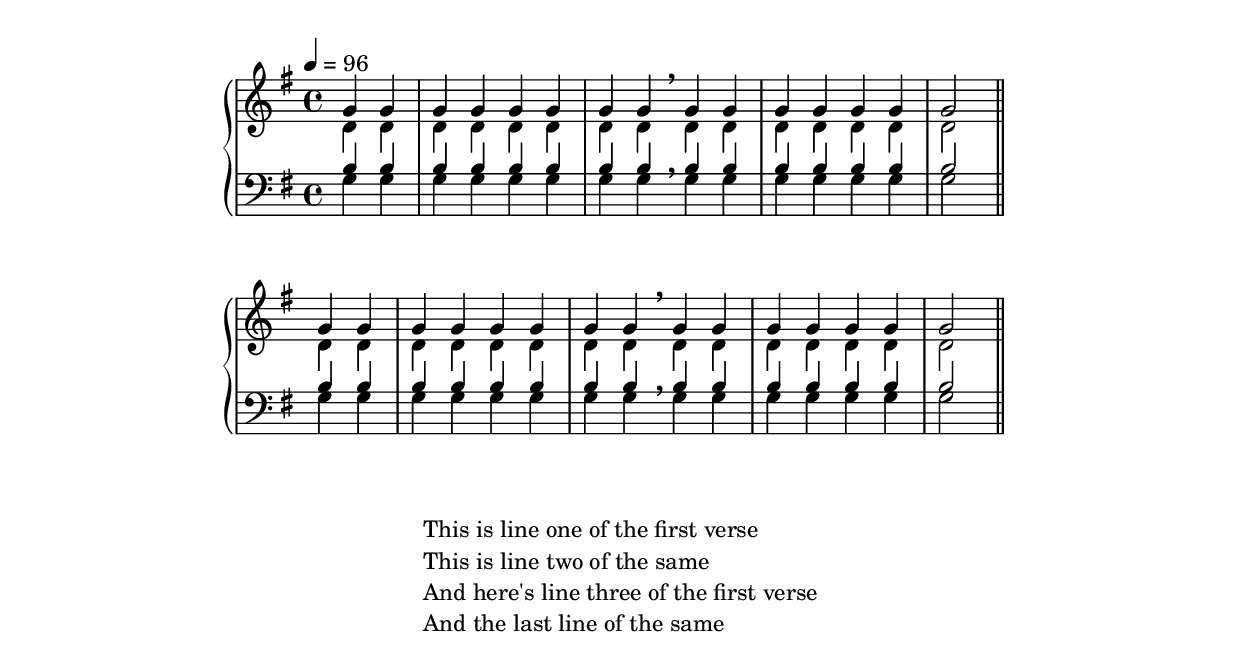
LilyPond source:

%% DO NOT EDIT this file manually; it is automatically
%% generated from LSR http://lsr.dsi.unimi.it
%% Make any changes in LSR itself, or in Documentation/snippets/new/ ,
%% and then run scripts/auxiliar/makelsr.py
%%
%% This file is in the public domain.
\version "2.12.2"

\header {
  lsrtags = "vocal-music, template"

%% Translation of GIT committish: fa19277d20f8ab0397c560eb0e7b814bd804ecec
  texidoces = "
  Este fragmento de código muestra una forma de preparar un himno cuando
cada línea comienza con un compás parcial.  También muestra cómo
añadir los versos como texto independiente debajo de la música.

"

  doctitlees = "Plantilla para himnos"
%%    Translation of GIT committish: ab9e3136d78bfaf15cc6d77ed1975d252c3fe506

  texidocde = "
Dieses Beispiel zeigt eine Möglichkeit, eine Hymnusmelodie zu setzen, in
der jede Zeiel mit einem Auftakt beginnt und einem unvollständigen
Takt abschließt.  Es zeigt auch, wie man die Strophen als allein stehenden
Text unter die Noten hinzufügt.

"
  doctitlede = "Hymnus-Vorlage"


%% Translation of GIT committish: 26375d5016d8d180fc914bfd07cf76f4168f2e37

  texidocfr = "
Le code ci-dessous illustre la manière d'agencer un cantique liturgique
dans lequel chaque ligne débute et se termine par une mesure incomplète.
Vous noterez par ailleurs l'affichage des paroles indépendamment de la
musique.

"
  doctitlefr = "Modèle pour cantique"

  texidoc = "
This code shows one way of setting out a hymn tune when each line
starts and ends with a partial measure.  It also shows how to add the
verses as stand-alone text under the music.

"
  doctitle = "Hymn template"
} % begin verbatim

Timeline = {
  \time 4/4
  \tempo 4=96
  \partial 2
  s2 | s1 | s2 \breathe s2 | s1 | s2 \bar "||" \break
  s2 | s1 | s2 \breathe s2 | s1 | s2 \bar "||"
}

SopranoMusic = \relative g' {
  g4 g | g g g g | g g g g | g g g g | g2
  g4 g | g g g g | g g g g | g g g g | g2
}

AltoMusic = \relative c' {
  d4 d | d d d d | d d d d | d d d d | d2
  d4 d | d d d d | d d d d | d d d d | d2
}

TenorMusic = \relative a {
  b4 b | b b b b | b b b b | b b b b | b2
  b4 b | b b b b | b b b b | b b b b | b2
}

BassMusic =  \relative g {
  g4 g | g g g g | g g g g | g g g g | g2
  g4 g | g g g g | g g g g | g g g g | g2
}

global = {
 \key g \major
}

\score {  % Start score
  <<
    \new PianoStaff <<  % Start pianostaff
      \new Staff <<  % Start Staff = RH
        \global
        \clef "treble"
        \new Voice = "Soprano" <<  % Start Voice = "Soprano"
          \Timeline
          \voiceOne
          \SopranoMusic
        >>  % End Voice = "Soprano"
        \new Voice = "Alto" <<  % Start Voice = "Alto"
          \Timeline
          \voiceTwo
          \AltoMusic
        >>  % End Voice = "Alto"
      >>  % End Staff = RH
      \new Staff <<  % Start Staff = LH
        \global
        \clef "bass"
        \new Voice = "Tenor" <<  % Start Voice = "Tenor"
          \Timeline
          \voiceOne
          \TenorMusic
        >>  % End Voice = "Tenor"
        \new Voice = "Bass" <<  % Start Voice = "Bass"
          \Timeline
          \voiceTwo
          \BassMusic
        >>  % End Voice = "Bass"
      >>  % End Staff = LH
    >>  % End pianostaff
  >>
}  % End score

\markup {
  \fill-line {
    ""
    {
      \column {
        \left-align {
          "This is line one of the first verse"
          "This is line two of the same"
          "And here's line three of the first verse"
          "And the last line of the same"
        }
      }
    }
    ""
  }
}

\paper {  % Start paper block
  indent = 0     % don't indent first system
  line-width = 130   % shorten line length to suit music
}  % End paper block

